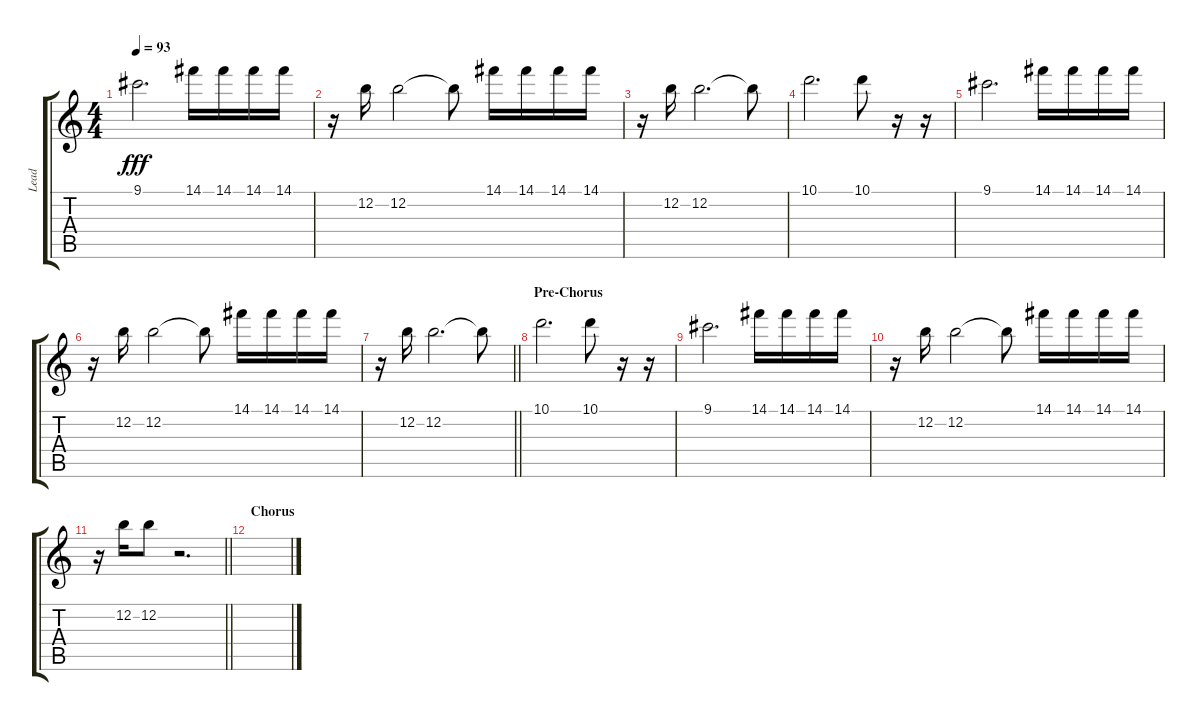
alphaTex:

\track ("Lead" "Lead") {instrument distortionguitar}
\staff {score tabs}
\tuning (E4 B3 G3 D3 A2 E2) {hide}
\ts (4 4)
\tempo 93
\clef g2
\ks c
9.1.2{d dy fff} 14.1.16 14.1.16 14.1.16 14.1.16 |
r.16 12.2.16 12.2.2 12.2{t}.8 14.1.16 14.1.16 14.1.16 14.1.16 |
r.16 12.2.16 12.2.2{d} 12.2{t}.8 |
10.1.2{d} 10.1.8 r.16 r.16 |
9.1.2{d} 14.1.16 14.1.16 14.1.16 14.1.16 |
r.16 12.2.16 12.2.2 12.2{t}.8 14.1.16 14.1.16 14.1.16 14.1.16 |
\barLineRight lightlight
r.16 12.2.16 12.2.2{d} 12.2{t}.8 |
\section ("" "Pre-Chorus")
10.1.2{d} 10.1.8 r.16 r.16 |
9.1.2{d} 14.1.16 14.1.16 14.1.16 14.1.16 |
r.16 12.2.16 12.2.2 12.2{t}.8 14.1.16 14.1.16 14.1.16 14.1.16 |
\barLineRight lightlight
r.16 12.2.16 12.2.8 r.2{d} |
\section ("" "Chorus")
